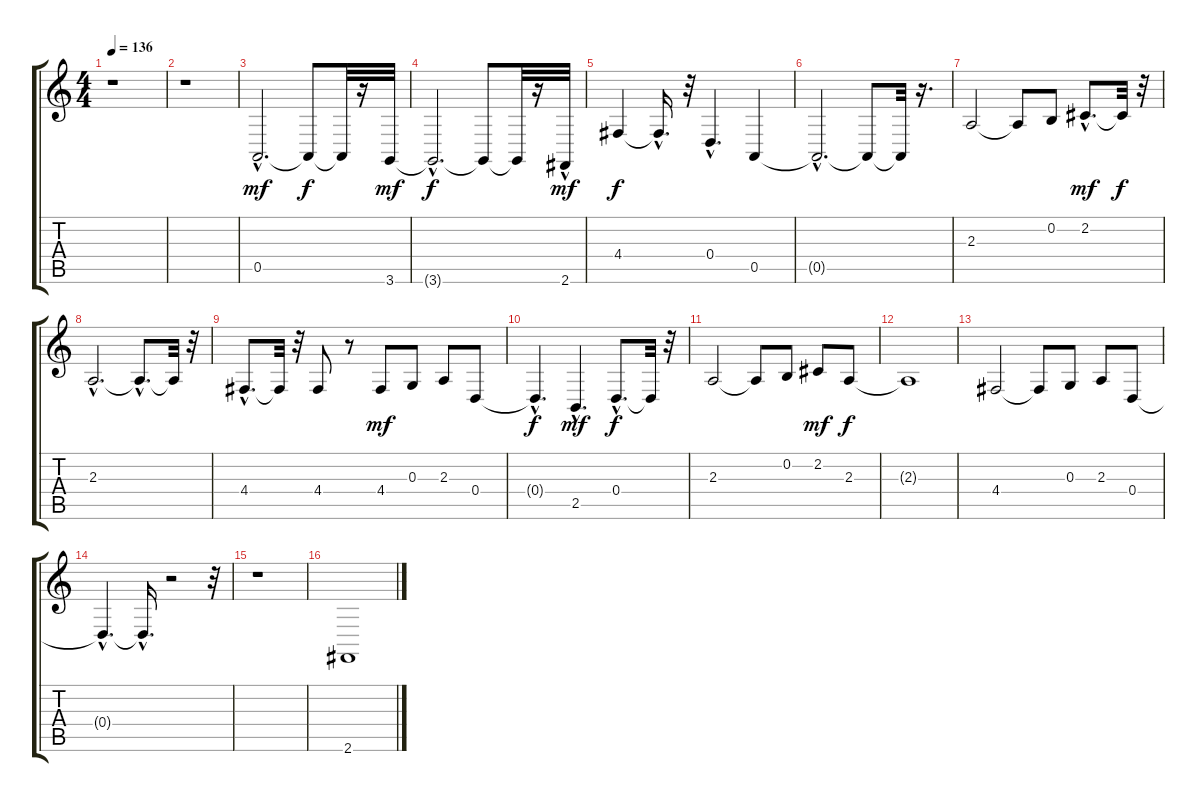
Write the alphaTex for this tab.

\track "" {instrument synthstrings1}
\staff {score tabs}
\tuning (E4 B3 G3 D3 A2 E2) {hide}
\ts (4 4)
\tempo 136
\clef g2
\ks c
r.1{dy f} |
r.1 |
0.5{hac}.2{d dy mf} 0.5{t}.8{dy f} 0.5{t}.32 r.16 3.6.32{dy mf} |
3.6{hac t}.2{d dy f} 3.6{t}.8 3.6{t}.32 r.16 2.6{hac}.32{dy mf} |
4.4.4{dy f} 4.4{hac t}.16{d} r.32 0.4{hac}.4{d} 0.5.4 |
0.5{hac t}.2{d} 0.5{t}.8 0.5{t}.32 r.16{d} |
2.3.2 2.3{t}.8 0.2.8 2.2{hac}.8{d dy mf} 2.2{t}.32{dy f} r.32 |
2.3{hac}.2{d} 2.3{hac t}.8{d} 2.3{t}.32 r.32 |
4.4{hac}.8{d} 4.4{t}.32 r.32 4.4.8 r.8 4.4.8{dy mf} 0.3.8 2.3.8 0.4.8 |
0.4{hac t}.4{d dy f} 2.5{hac}.4{d dy mf} 0.4{hac}.8{d dy f} 0.4{t}.32 r.32 |
2.3.2 2.3{t}.8 0.2.8 2.2.8{dy mf} 2.3.8{dy f} |
2.3{t}.1 |
4.4.2 4.4{t}.8 0.3.8 2.3.8 0.4.8 |
0.4{hac t}.4{d} 0.4{hac t}.16{d} r.2 r.32 |
r.1 |
2.6.1
